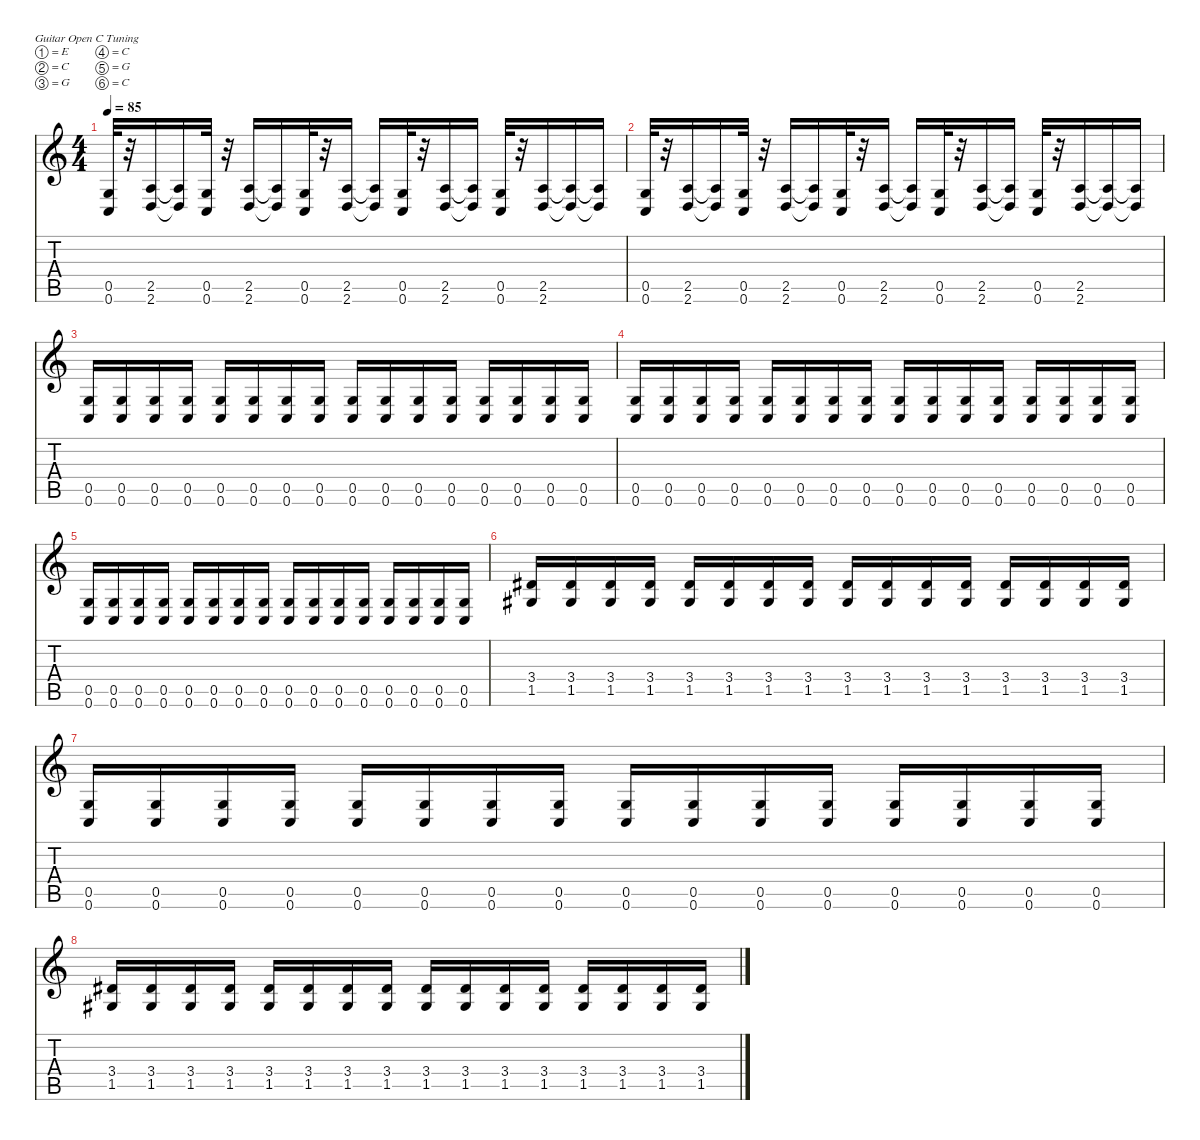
\defaultSystemsLayout 4
\hideDynamics
\bracketExtendMode nobrackets
\singleTrackTrackNamePolicy hidden
\multiTrackTrackNamePolicy hidden
\firstSystemTrackNameMode fullname
\firstSystemTrackNameOrientation horizontal
\otherSystemsTrackNameOrientation horizontal
\track ("Guitar 2" "dist.guit.") {instrument distortionguitar}
\staff {score tabs}
\tuning (E4 C4 G3 C3 G2 C2)
\ts (4 4)
\tempo 85
\clef g2
\ks c
(0.5 0.6).32{dy f} r.32 (2.5 2.6).16 (2.5{t} 2.6{t}).16 (0.5 0.6).32 r.32 (2.5 2.6).16 (2.5{t} 2.6{t}).16 (0.5 0.6).32 r.32 (2.5 2.6).16 (2.5{t} 2.6{t}).16 (0.5 0.6).32 r.32 (2.5 2.6).16 (2.5{t} 2.6{t}).16 (0.5 0.6).32 r.32 (2.5 2.6).16 (2.5{t} 2.6{t}).16 (2.5{t} 2.6{t}).16 |
(0.5 0.6).32 r.32 (2.5 2.6).16 (2.5{t} 2.6{t}).16 (0.5 0.6).32 r.32 (2.5 2.6).16 (2.5{t} 2.6{t}).16 (0.5 0.6).32 r.32 (2.5 2.6).16 (2.5{t} 2.6{t}).16 (0.5 0.6).32 r.32 (2.5 2.6).16 (2.5{t} 2.6{t}).16 (0.5 0.6).32 r.32 (2.5 2.6).16 (2.5{t} 2.6{t}).16 (2.5{t} 2.6{t}).16 |
(0.5 0.6).16 (0.5 0.6).16 (0.5 0.6).16 (0.5 0.6).16 (0.5 0.6).16 (0.5 0.6).16 (0.5 0.6).16 (0.5 0.6).16 (0.5 0.6).16 (0.5 0.6).16 (0.5 0.6).16 (0.5 0.6).16 (0.5 0.6).16 (0.5 0.6).16 (0.5 0.6).16 (0.5 0.6).16 |
(0.5 0.6).16 (0.5 0.6).16 (0.5 0.6).16 (0.5 0.6).16 (0.5 0.6).16 (0.5 0.6).16 (0.5 0.6).16 (0.5 0.6).16 (0.5 0.6).16 (0.5 0.6).16 (0.5 0.6).16 (0.5 0.6).16 (0.5 0.6).16 (0.5 0.6).16 (0.5 0.6).16 (0.5 0.6).16 |
(0.5 0.6).16 (0.5 0.6).16 (0.5 0.6).16 (0.5 0.6).16 (0.5 0.6).16 (0.5 0.6).16 (0.5 0.6).16 (0.5 0.6).16 (0.5 0.6).16 (0.5 0.6).16 (0.5 0.6).16 (0.5 0.6).16 (0.5 0.6).16 (0.5 0.6).16 (0.5 0.6).16 (0.5 0.6).16 |
(3.4{acc #} 1.5{acc #}).16 (3.4{acc #} 1.5{acc #}).16 (3.4{acc #} 1.5{acc #}).16 (3.4{acc #} 1.5{acc #}).16 (3.4{acc #} 1.5{acc #}).16 (3.4{acc #} 1.5{acc #}).16 (3.4{acc #} 1.5{acc #}).16 (3.4{acc #} 1.5{acc #}).16 (3.4{acc #} 1.5{acc #}).16 (3.4{acc #} 1.5{acc #}).16 (3.4{acc #} 1.5{acc #}).16 (3.4{acc #} 1.5{acc #}).16 (3.4{acc #} 1.5{acc #}).16 (3.4{acc #} 1.5{acc #}).16 (3.4{acc #} 1.5{acc #}).16 (3.4{acc #} 1.5{acc #}).16 |
(0.5 0.6).16 (0.5 0.6).16 (0.5 0.6).16 (0.5 0.6).16 (0.5 0.6).16 (0.5 0.6).16 (0.5 0.6).16 (0.5 0.6).16 (0.5 0.6).16 (0.5 0.6).16 (0.5 0.6).16 (0.5 0.6).16 (0.5 0.6).16 (0.5 0.6).16 (0.5 0.6).16 (0.5 0.6).16 |
(3.4{acc #} 1.5{acc #}).16 (3.4{acc #} 1.5{acc #}).16 (3.4{acc #} 1.5{acc #}).16 (3.4{acc #} 1.5{acc #}).16 (3.4{acc #} 1.5{acc #}).16 (3.4{acc #} 1.5{acc #}).16 (3.4{acc #} 1.5{acc #}).16 (3.4{acc #} 1.5{acc #}).16 (3.4{acc #} 1.5{acc #}).16 (3.4{acc #} 1.5{acc #}).16 (3.4{acc #} 1.5{acc #}).16 (3.4{acc #} 1.5{acc #}).16 (3.4{acc #} 1.5{acc #}).16 (3.4{acc #} 1.5{acc #}).16 (3.4{acc #} 1.5{acc #}).16 (3.4{acc #} 1.5{acc #}).16
